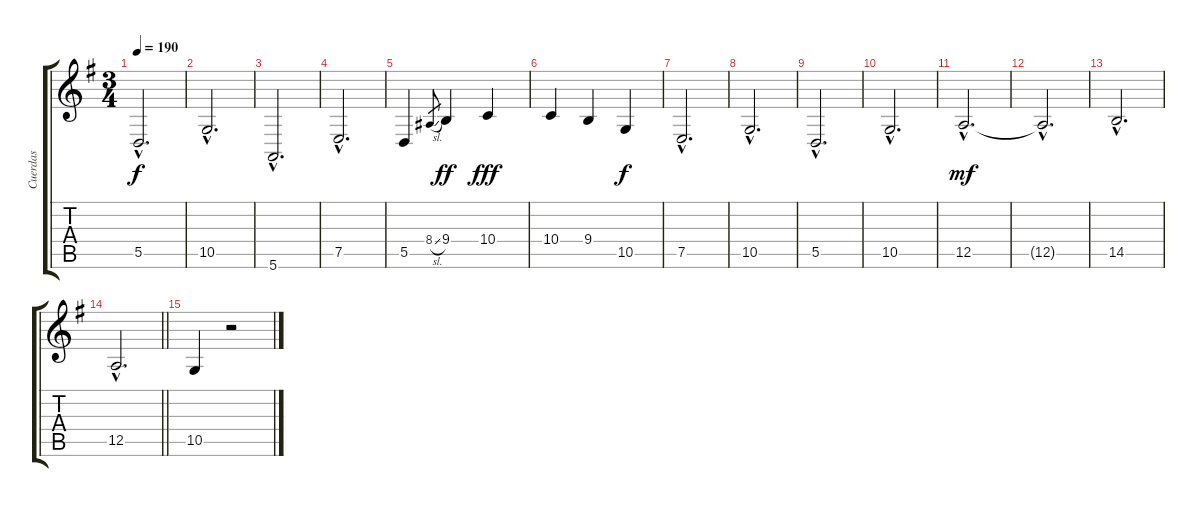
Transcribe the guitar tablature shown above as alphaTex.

\track ("Cuerdas" "Cuerdas") {instrument cello}
\staff {score tabs}
\tuning (E4 B3 G3 D3 A2 E2) {hide}
\ts (3 4)
\tempo 190
\clef g2
\ks g
5.5{hac}.2{d dy f} |
10.5{hac}.2{d} |
5.6{hac}.2{d} |
7.5{hac}.2{d} |
5.5.4 8.4{sl}.8{gr} 9.4.4{dy ff} 10.4.4{dy fff} |
10.4.4 9.4.4 10.5.4{dy f} |
7.5{hac}.2{d} |
10.5{hac}.2{d} |
5.5{hac}.2{d} |
10.5{hac}.2{d} |
12.5{hac}.2{d dy mf} |
12.5{hac t}.2{d} |
14.5{hac}.2{d} |
\barLineRight lightlight
12.5{hac}.2{d} |
10.5.4 r.2
